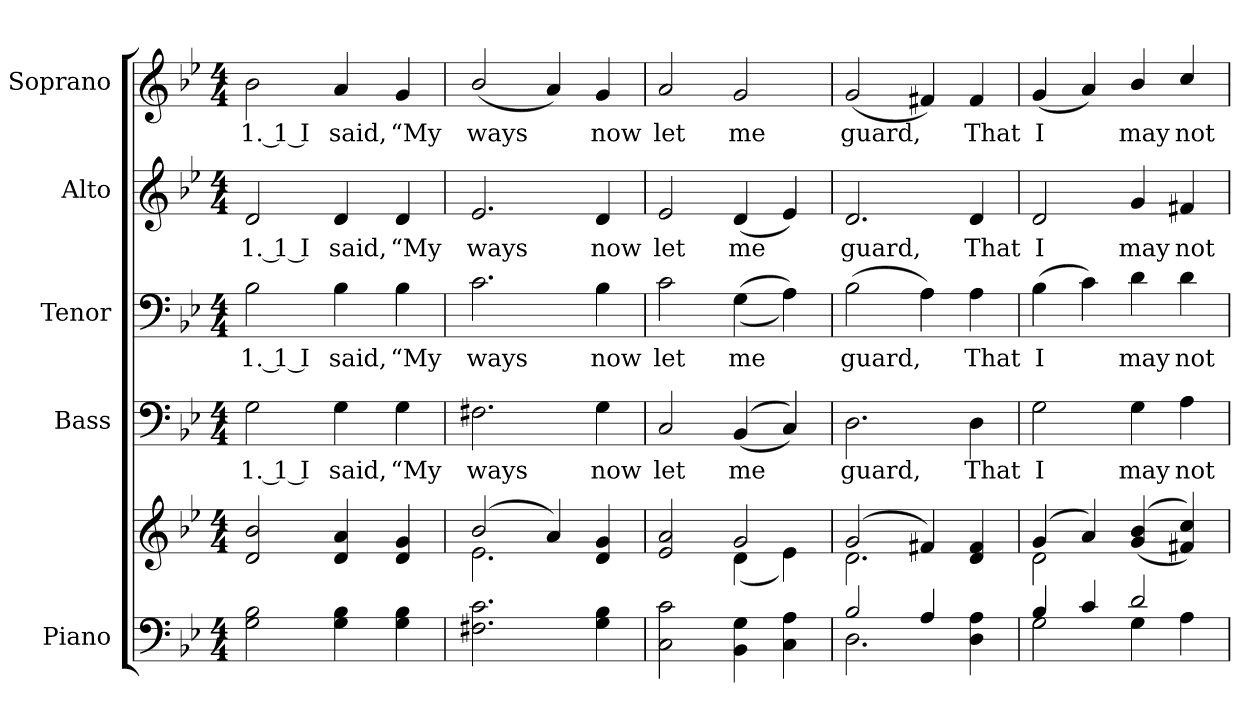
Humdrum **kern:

**kern	**kern	**kern	**text	**kern	**text	**kern	**text	**kern	**text
*part5	*part5	*part4	*part4	*part3	*part3	*part2	*part2	*part1	*part1
*staff6	*staff5	*staff4	*staff4	*staff3	*staff3	*staff2	*staff2	*staff1	*staff1
*I"Piano	*	*I"Bass	*	*I"Tenor	*	*I"Alto	*	*I"Soprano	*
*I'Pno.	*	*I'B.	*	*I'T.	*	*I'A.	*	*I'S.	*
!!LO:PB:g=z
*clefF4	*clefG2	*clefF4	*	*clefF4	*	*clefG2	*	*clefG2	*
*k[b-e-]	*k[b-e-]	*k[b-e-]	*	*k[b-e-]	*	*k[b-e-]	*	*k[b-e-]	*
*B-:	*B-:	*B-:	*	*B-:	*	*B-:	*	*B-:	*
*M4/4	*M4/4	*M4/4	*	*M4/4	*	*M4/4	*	*M4/4	*
*MM180	*MM180	*MM180	*	*MM180	*	*MM180	*	*MM180	*
=1	=1	=1	=1	=1	=1	=1	=1	=1	=1
!	!	!	!LO:LY:b:color=#000000	!	!	!	!	!	!
!	!	!	!	!	!LO:LY:b:color=#000000	!	!	!	!
!	!	!	!	!	!	!	!LO:LY:b:color=#000000	!	!
!	!	!	!	!	!	!	!	!	!LO:LY:b:color=#000000
2Gi\ 2B-i	2di/ 2b-i	2Gi\	1. 1 I	2B-i\	1. 1 I	2di/	1. 1 I	2b-i\	1. 1 I
!	!	!	!LO:LY:b:color=#000000	!	!	!	!	!	!
!	!	!	!	!	!LO:LY:b:color=#000000	!	!	!	!
!	!	!	!	!	!	!	!LO:LY:b:color=#000000	!	!
!	!	!	!	!	!	!	!	!	!LO:LY:b:color=#000000
4Gi\ 4B-i	4di/ 4ai	4Gi\	said,	4B-i\	said,	4di/	said,	4ai/	said,
!	!	!	!LO:LY:b:color=#000000	!	!	!	!	!	!
!	!	!	!	!	!LO:LY:b:color=#000000	!	!	!	!
!	!	!	!	!	!	!	!LO:LY:b:color=#000000	!	!
!	!	!	!	!	!	!	!	!	!LO:LY:b:color=#000000
4Gi\ 4B-i	4di/ 4gi	4Gi\	“My	4B-i\	“My	4di/	“My	4gi/	“My
=2	=2	=2	=2	=2	=2	=2	=2	=2	=2
*	*^	*	*	*	*	*	*	*	*
!	!	!	!	!LO:LY:b:color=#000000	!	!	!	!	!	!
!	!	!	!	!	!	!LO:LY:b:color=#000000	!	!	!	!
!	!	!	!	!	!	!	!	!LO:LY:b:color=#000000	!	!
!	!	!	!	!	!	!	!	!	!	!LO:LY:b:color=#000000
2.F#Xi\ 2.ci	(2b-i/	2.e-i\	2.F#Xi\	ways	2.ci\	ways	2.e-i/	ways	(2b-i/	ways
.	4ai/)	.	.	.	.	.	.	.	4ai/)	.
!	!	!	!	!LO:LY:b:color=#000000	!	!	!	!	!	!
!	!	!	!	!	!	!LO:LY:b:color=#000000	!	!	!	!
!	!	!	!	!	!	!	!	!LO:LY:b:color=#000000	!	!
!	!	!	!	!	!	!	!	!	!	!LO:LY:b:color=#000000
4Gi\ 4B-i	4di/ 4gi	4ryy	4Gi\	now	4B-i\	now	4di/	now	4gi/	now
=3	=3	=3	=3	=3	=3	=3	=3	=3	=3	=3
!	!	!	!	!LO:LY:b:color=#000000	!	!	!	!	!	!
!	!	!	!	!	!	!LO:LY:b:color=#000000	!	!	!	!
!	!	!	!	!	!	!	!	!LO:LY:b:color=#000000	!	!
!	!	!	!	!	!	!	!	!	!	!LO:LY:b:color=#000000
2Ci\ 2ci	2e-i/ 2ai	2ryy	2Ci/	let	2ci\	let	2e-i/	let	2ai/	let
!	!	!	!	!LO:LY:b:color=#000000	!	!	!	!	!	!
!	!	!	!	!	!	!LO:LY:b:color=#000000	!	!	!	!
!	!	!	!	!	!	!	!	!LO:LY:b:color=#000000	!	!
!	!	!	!	!	!	!	!	!	!	!LO:LY:b:color=#000000
4BB-i\ 4Gi	2gi/	(4di\	((4BB-i/	me	((4Gi\	me	(4di/	me	2gi/	me
4Ci\ 4Ai	.	4e-i\)	4Ci/))	.	4Ai\))	.	4e-i/)	.	.	.
=4	=4	=4	=4	=4	=4	=4	=4	=4	=4	=4
*^	*	*	*	*	*	*	*	*	*	*
!	!	!	!	!	!LO:LY:b:color=#000000	!	!	!	!	!	!
!	!	!	!	!	!	!	!LO:LY:b:color=#000000	!	!	!	!
!	!	!	!	!	!	!	!	!	!LO:LY:b:color=#000000	!	!
!	!	!	!	!	!	!	!	!	!	!	!LO:LY:b:color=#000000
2B-i/	2.Di\	(2gi/	2.di\	2.Di\	guard,	(2B-i\	guard,	2.di/	guard,	(2gi/	guard,
4Ai/	.	4f#Xi/)	.	.	.	4Ai\)	.	.	.	4f#Xi/)	.
!	!	!	!	!	!LO:LY:b:color=#000000	!	!	!	!	!	!
!	!	!	!	!	!	!	!LO:LY:b:color=#000000	!	!	!	!
!	!	!	!	!	!	!	!	!	!LO:LY:b:color=#000000	!	!
!	!	!	!	!	!	!	!	!	!	!	!LO:LY:b:color=#000000
4Di\ 4Ai	4ryy	4di/ 4f#i	4ryy	4Di\	That	4Ai\	That	4di/	That	4f#i/	That
=5	=5	=5	=5	=5	=5	=5	=5	=5	=5	=5	=5
!	!	!	!	!	!LO:LY:b:color=#000000	!	!	!	!	!	!
!	!	!	!	!	!	!	!LO:LY:b:color=#000000	!	!	!	!
!	!	!	!	!	!	!	!	!	!LO:LY:b:color=#000000	!	!
!	!	!	!	!	!	!	!	!	!	!	!LO:LY:b:color=#000000
4B-i/	2Gi\	(4gi/	2di\	2Gi\	I	(4B-i\	I	2di/	I	(4gi/	I
4ci/	.	4ai/)	.	.	.	4ci\)	.	.	.	4ai/)	.
!	!	!	!	!	!LO:LY:b:color=#000000	!	!	!	!	!	!
!	!	!	!	!	!	!	!LO:LY:b:color=#000000	!	!	!	!
!	!	!	!	!	!	!	!	!	!LO:LY:b:color=#000000	!	!
!	!	!	!	!	!	!	!	!	!	!	!LO:LY:b:color=#000000
2di/	4Gi\	((4gi/ 4b-i	2ryy	4Gi\	may	4di\	may	4gi/	may	4b-i/	may
!	!	!	!	!	!LO:LY:b:color=#000000	!	!	!	!	!	!
!	!	!	!	!	!	!	!LO:LY:b:color=#000000	!	!	!	!
!	!	!	!	!	!	!	!	!	!LO:LY:b:color=#000000	!	!
!	!	!	!	!	!	!	!	!	!	!	!LO:LY:b:color=#000000
.	4Ai\	4f#Xi/ 4cci))	.	4Ai\	not	4di\	not	4f#Xi/	not	4cci/	not
*v	*v	*	*	*	*	*	*	*	*	*	*
*	*v	*v	*	*	*	*	*	*	*	*
=	=	=	=	=	=	=	=	=	=
*-	*-	*-	*-	*-	*-	*-	*-	*-	*-
